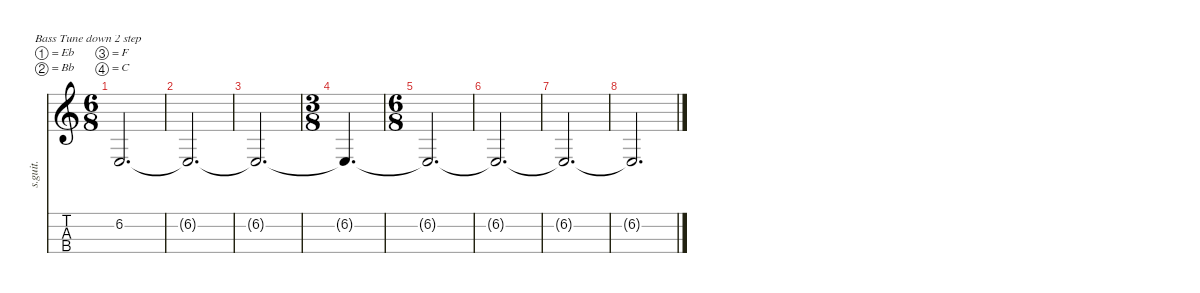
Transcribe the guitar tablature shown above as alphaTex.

\defaultSystemsLayout 4
\hideDynamics
\bracketExtendMode nobrackets
\track ("Micheal Kamen - Cello" "s.guit.") {instrument cello}
\staff {score tabs}
\tuning (Eb2 Bb1 F1 C1)
\displaytranspose 12
\ts (6 8)
\tempo (71 hide)
\clef g2
\ks c
6.2{t}.2{d lyrics (0 "") lyrics (1 "") lyrics (2 "") lyrics (3 "") lyrics (4 "") dy f} |
6.2{t}.2{d lyrics (0 "") lyrics (1 "") lyrics (2 "") lyrics (3 "") lyrics (4 "")} |
6.2{t}.2{d lyrics (0 "") lyrics (1 "") lyrics (2 "") lyrics (3 "") lyrics (4 "")} |
\ts (3 8)
\beaming (8 2 2 2 2)
6.2{t}.4{d lyrics (0 "") lyrics (1 "") lyrics (2 "") lyrics (3 "") lyrics (4 "")} |
\ts (6 8)
\beaming (8 2 2 2 2)
6.2{t}.2{d lyrics (0 "") lyrics (1 "") lyrics (2 "") lyrics (3 "") lyrics (4 "")} |
6.2{t}.2{d lyrics (0 "") lyrics (1 "") lyrics (2 "") lyrics (3 "") lyrics (4 "")} |
6.2{t}.2{d lyrics (0 "") lyrics (1 "") lyrics (2 "") lyrics (3 "") lyrics (4 "")} |
6.2{t}.2{d lyrics (0 "") lyrics (1 "") lyrics (2 "") lyrics (3 "") lyrics (4 "")}
